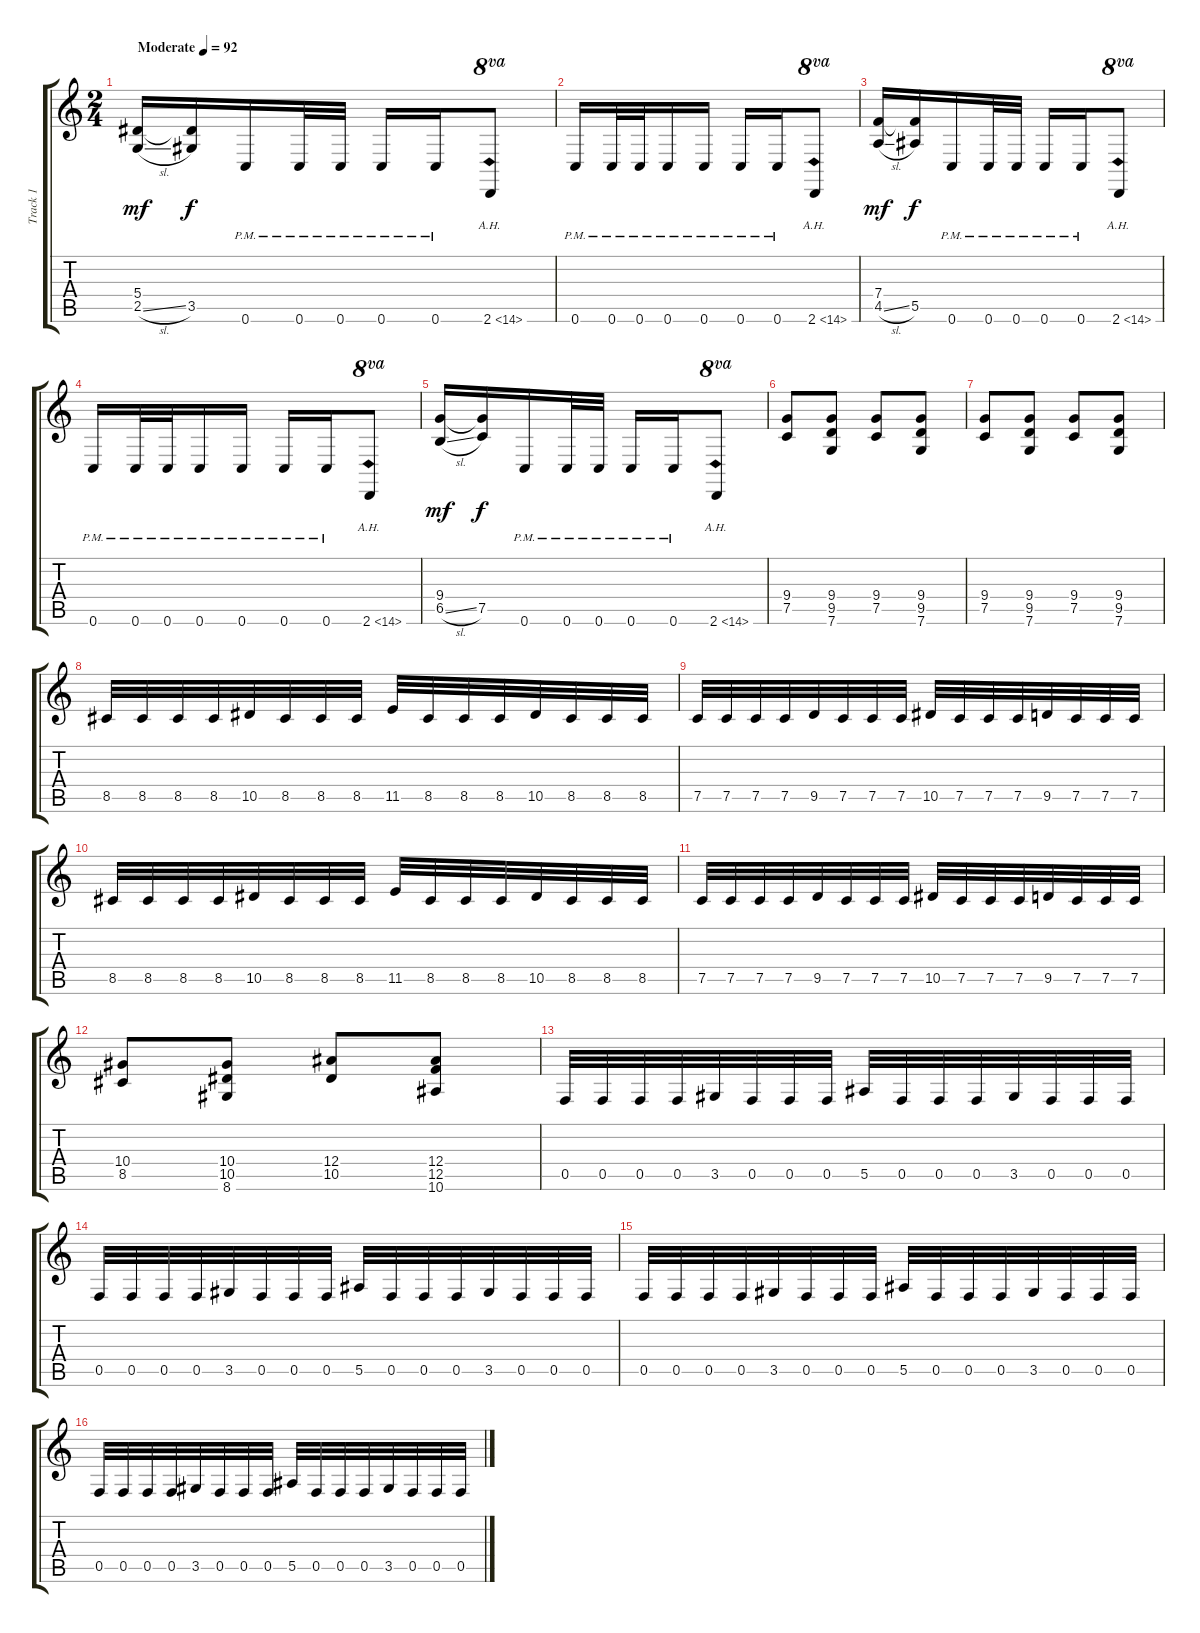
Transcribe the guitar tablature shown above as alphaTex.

\track ("Track 1" "Track 1") {instrument distortionguitar}
\staff {score tabs}
\tuning (C4 G3 Eb3 Bb2 F2 C2) {hide}
\ts (2 4)
\tempo (92 "Moderate")
\clef g2
\ks c
(5.4 2.5{sl}).16{dy mf instrument distortionguitar} (5.4{t} 3.5).16{dy f} 0.6{pm}.16 0.6{pm}.32 0.6{pm}.32 0.6{pm}.16 0.6{pm}.16 2.6{ah 12}.8{ot 8va} |
0.6{pm}.16 0.6{pm}.32 0.6{pm}.32 0.6{pm}.16 0.6{pm}.16 0.6{pm}.16 0.6{pm}.16 2.6{ah 12}.8{ot 8va} |
(7.4 4.5{sl}).16{dy mf} (7.4{t} 5.5).16{dy f} 0.6{pm}.16 0.6{pm}.32 0.6{pm}.32 0.6{pm}.16 0.6{pm}.16 2.6{ah 12}.8{ot 8va} |
0.6{pm}.16 0.6{pm}.32 0.6{pm}.32 0.6{pm}.16 0.6{pm}.16 0.6{pm}.16 0.6{pm}.16 2.6{ah 12}.8{ot 8va} |
(9.4 6.5{sl}).16{dy mf} (9.4{t} 7.5).16{dy f} 0.6{pm}.16 0.6{pm}.32 0.6{pm}.32 0.6{pm}.16 0.6{pm}.16 2.6{ah 12}.8{ot 8va} |
(9.4 7.5).8 (9.4 9.5 7.6).8 (9.4 7.5).8 (9.4 9.5 7.6).8 |
(9.4 7.5).8 (9.4 9.5 7.6).8 (9.4 7.5).8 (9.4 9.5 7.6).8 |
8.5.32 8.5.32 8.5.32 8.5.32 10.5.32 8.5.32 8.5.32 8.5.32 11.5.32 8.5.32 8.5.32 8.5.32 10.5.32 8.5.32 8.5.32 8.5.32 |
7.5.32 7.5.32 7.5.32 7.5.32 9.5.32 7.5.32 7.5.32 7.5.32 10.5.32 7.5.32 7.5.32 7.5.32 9.5.32 7.5.32 7.5.32 7.5.32 |
8.5.32 8.5.32 8.5.32 8.5.32 10.5.32 8.5.32 8.5.32 8.5.32 11.5.32 8.5.32 8.5.32 8.5.32 10.5.32 8.5.32 8.5.32 8.5.32 |
7.5.32 7.5.32 7.5.32 7.5.32 9.5.32 7.5.32 7.5.32 7.5.32 10.5.32 7.5.32 7.5.32 7.5.32 9.5.32 7.5.32 7.5.32 7.5.32 |
(10.4 8.5).8 (10.4 10.5 8.6).8 (12.4 10.5).8 (12.4 12.5 10.6).8 |
0.5.32 0.5.32 0.5.32 0.5.32 3.5.32 0.5.32 0.5.32 0.5.32 5.5.32 0.5.32 0.5.32 0.5.32 3.5.32 0.5.32 0.5.32 0.5.32 |
0.5.32 0.5.32 0.5.32 0.5.32 3.5.32 0.5.32 0.5.32 0.5.32 5.5.32 0.5.32 0.5.32 0.5.32 3.5.32 0.5.32 0.5.32 0.5.32 |
0.5.32 0.5.32 0.5.32 0.5.32 3.5.32 0.5.32 0.5.32 0.5.32 5.5.32 0.5.32 0.5.32 0.5.32 3.5.32 0.5.32 0.5.32 0.5.32 |
0.5.32 0.5.32 0.5.32 0.5.32 3.5.32 0.5.32 0.5.32 0.5.32 5.5.32 0.5.32 0.5.32 0.5.32 3.5.32 0.5.32 0.5.32 0.5.32
